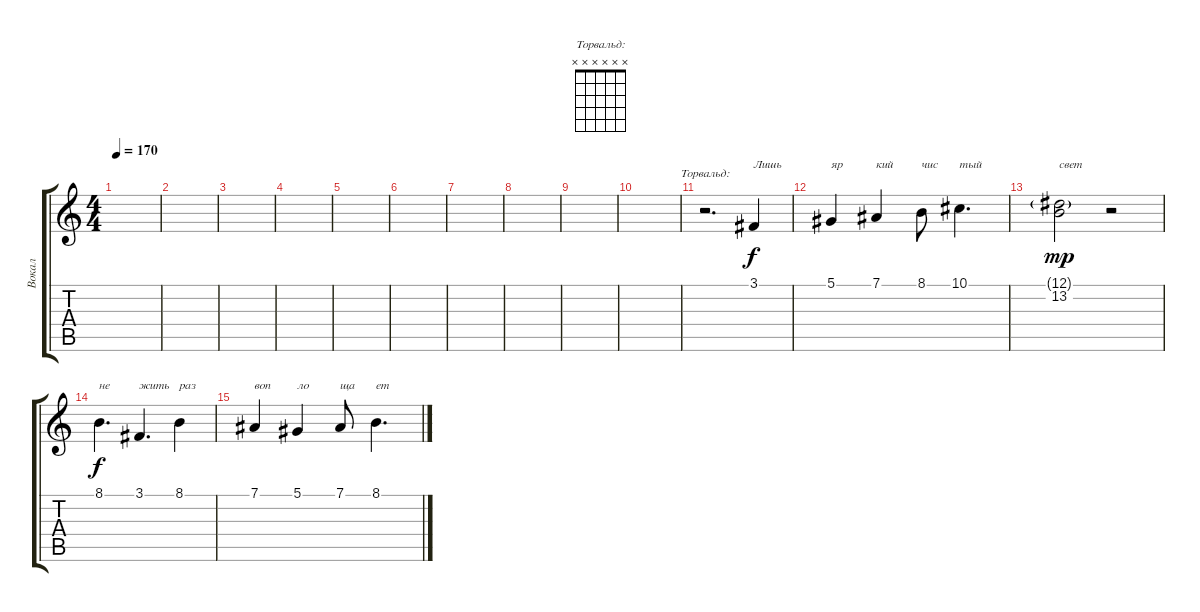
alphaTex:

\track ("Вокал" "Вокал") {instrument altosax}
\staff {score tabs}
\tuning (Eb4 Bb3 Gb3 Db3 Ab2 Eb2) {hide}
\chord ("Торвальд:" x x x x x x)
\ts (4 4)
\tempo 170
\clef g2
\ks c
|
|
|
|
|
|
|
|
|
|
r.2{d ch "Торвальд:" instrument clarinet} 3.1.4{txt "Лишь" dy f} |
5.1.4{txt "яр"} 7.1.4{txt "кий"} 8.1.8{txt "чис"} 10.1.4{d txt "тый"} |
(12.1{g} 13.2).2{txt "свет" dy mp} r.2 |
8.1.4{d txt "не" dy f} 3.1.4{d txt "жить"} 8.1.4{txt "раз"} |
7.1.4{txt "воп"} 5.1.4{txt "ло"} 7.1.8{txt "ща"} 8.1.4{d txt "ет"}
